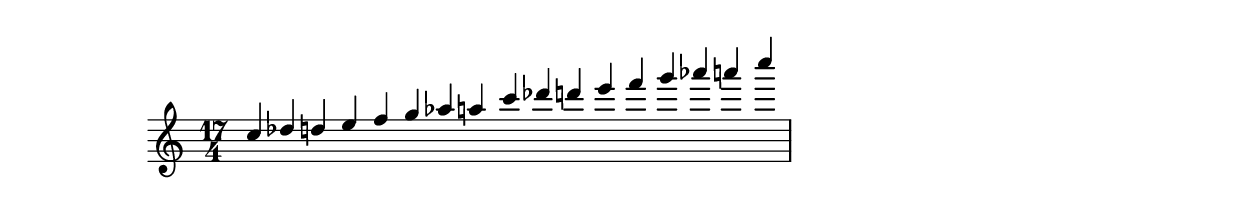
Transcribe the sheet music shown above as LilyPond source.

\version "2.18.2" \score { \new Staff << \new Voice { \set midiInstrument = #"piano" \voiceOne
 \key c \major \time 17/4
\override Voice.TextScript.font-size = #-4
 { c'' des'' d'' e'' f'' g'' aes'' a'' c''' des''' d''' e''' f''' g''' aes''' a''' c''''  } 
 } >> \layout { } \midi { \context { \Staff \remove "Staff_performer" }
\context { \Voice \consists "Staff_performer" } \tempo 2 = 60 } }
\paper{oddHeaderMarkup = ##f oddFooterMarkup = ##f}
